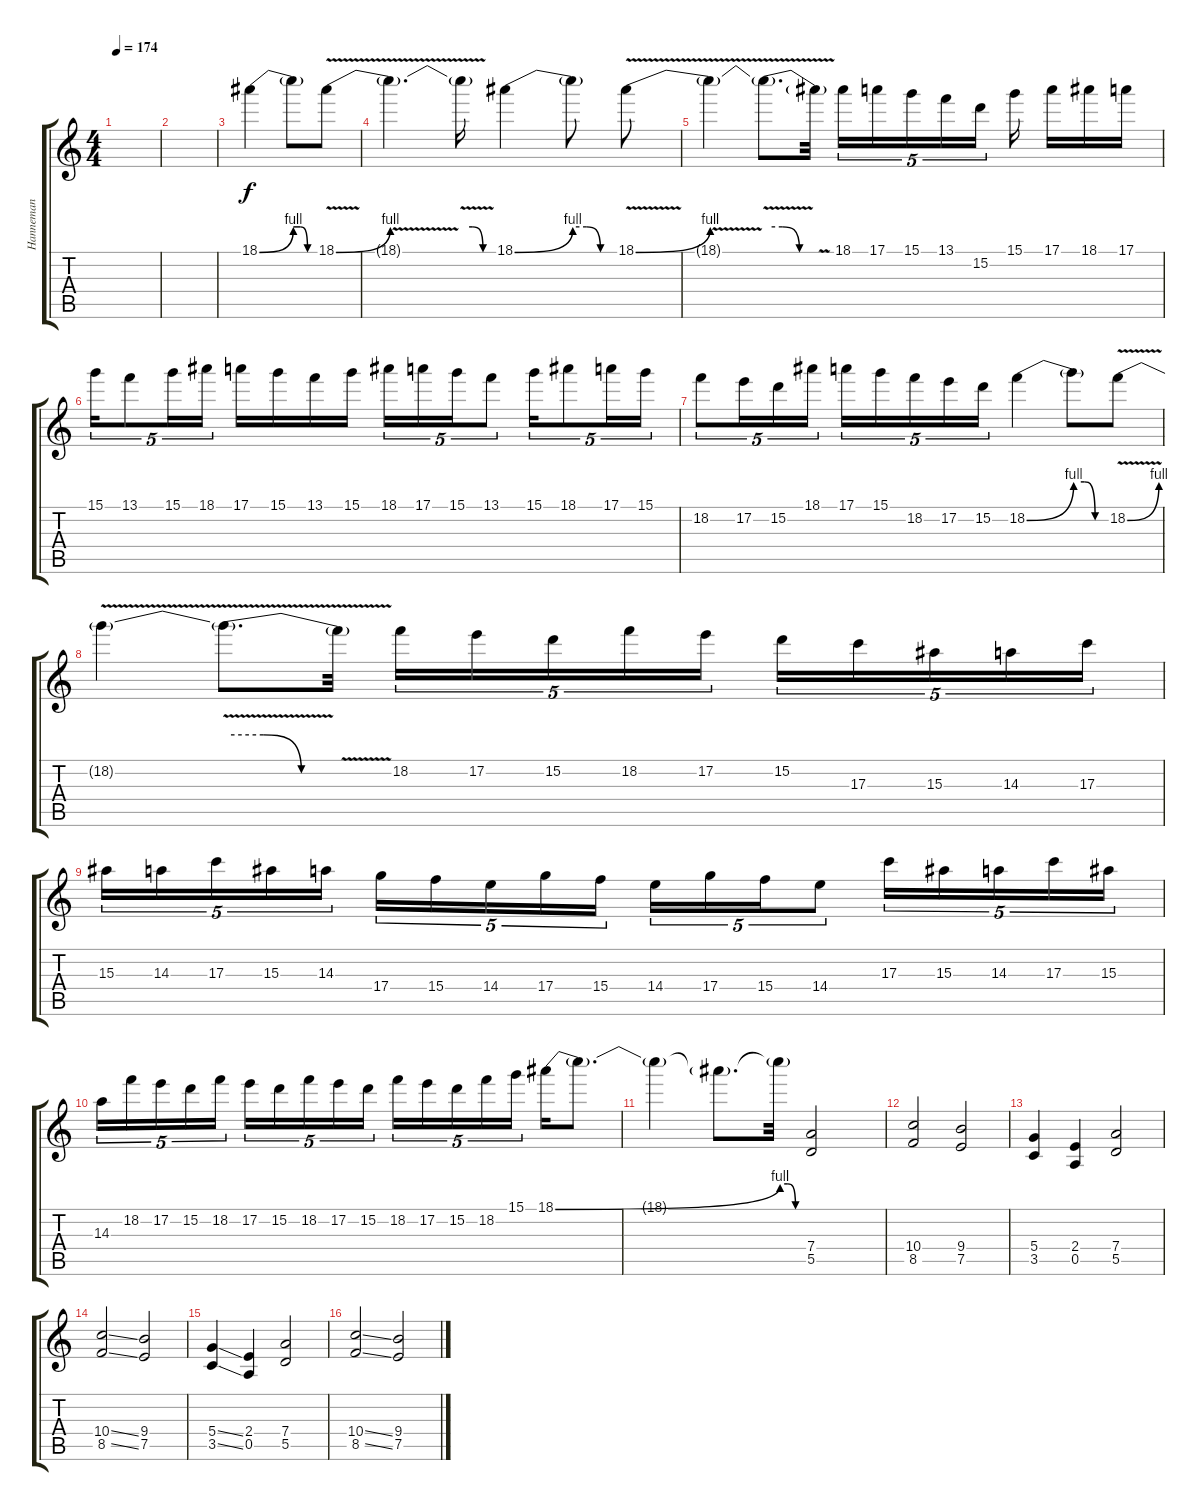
\track ("Hanneman" "Hanneman") {instrument distortionguitar}
\staff {score tabs}
\tuning (E4 B3 G3 D3 A2 E2) {hide}
\ts (4 4)
\tempo 174
\clef g2
\ks c
|
|
18.1{be (bend 0 0 60 4)}.4 18.1{be (custom 0 4 20 4 40 0 60 0) t}.8 18.1{be (bend 0 0 60 4) v}.8 |
18.1{v t}.4{d} 18.1{be (custom 0 4 20 4 40 0 60 0) v t}.16 18.1{be (bend 0 0 60 4)}.4 18.1{be (custom 0 4 20 4 40 0 60 0) t}.8 18.1{be (bend 0 0 60 4) v}.8 |
18.1{v t}.4 18.1{be (custom 0 4 20 4 40 0 60 0) v t}.8{d} 18.1{v t}.32 18.1.16{tu (5 4)} 17.1.16{tu (5 4)} 15.1.16{tu (5 4)} 13.1.16{tu (5 4)} 15.2.16{tu (5 4)} 15.1.16 17.1.16 18.1.16 17.1.16 |
15.1.16{tu (5 4)} 13.1.8{tu (5 4)} 15.1.16{tu (5 4)} 18.1.16{tu (5 4)} 17.1.16 15.1.16 13.1.16 15.1.16 18.1.16{tu (5 4)} 17.1.16{tu (5 4)} 15.1.16{tu (5 4)} 13.1.8{tu (5 4)} 15.1.16{tu (5 4)} 18.1.8{tu (5 4)} 17.1.16{tu (5 4)} 15.1.16{tu (5 4)} |
18.2.8{tu (5 4)} 17.2.16{tu (5 4)} 15.2.16{tu (5 4)} 18.1.16{tu (5 4)} 17.1.16{tu (5 4)} 15.1.16{tu (5 4)} 18.2.16{tu (5 4)} 17.2.16{tu (5 4)} 15.2.16{tu (5 4)} 18.2{be (bend 0 0 60 4)}.4 18.2{be (custom 0 4 20 4 40 0 60 0) t}.8 18.2{be (bend 0 0 60 4) v}.8 |
18.2{v t}.4 18.2{be (custom 0 4 20 4 40 0 60 0) v t}.8{d} 18.2{v t}.32 18.2.16{tu (5 4)} 17.2.16{tu (5 4)} 15.2.16{tu (5 4)} 18.2.16{tu (5 4)} 17.2.16{tu (5 4)} 15.2.16{tu (5 4)} 17.3.16{tu (5 4)} 15.3.16{tu (5 4)} 14.3.16{tu (5 4)} 17.3.16{tu (5 4)} |
15.3.16{tu (5 4)} 14.3.16{tu (5 4)} 17.3.16{tu (5 4)} 15.3.16{tu (5 4)} 14.3.16{tu (5 4)} 17.4.16{tu (5 4)} 15.4.16{tu (5 4)} 14.4.16{tu (5 4)} 17.4.16{tu (5 4)} 15.4.16{tu (5 4)} 14.4.16{tu (5 4)} 17.4.16{tu (5 4)} 15.4.16{tu (5 4)} 14.4.8{tu (5 4)} 17.3.16{tu (5 4)} 15.3.16{tu (5 4)} 14.3.16{tu (5 4)} 17.3.16{tu (5 4)} 15.3.16{tu (5 4)} |
14.3.16{tu (5 4)} 18.2.16{tu (5 4)} 17.2.16{tu (5 4)} 15.2.16{tu (5 4)} 18.2.16{tu (5 4)} 17.2.16{tu (5 4)} 15.2.16{tu (5 4)} 18.2.16{tu (5 4)} 17.2.16{tu (5 4)} 15.2.16{tu (5 4)} 18.2.16{tu (5 4)} 17.2.16{tu (5 4)} 15.2.16{tu (5 4)} 18.2.16{tu (5 4)} 15.1.16{tu (5 4)} 18.1{be (bend 0 0 60 4)}.16 18.1{t}.8{d} |
18.1{t}.4 18.1{t}.8{d} 18.1{be (custom 0 4 20 4 40 0 60 0) t}.32 (7.4 5.5).2 |
(10.4 8.5).2 (9.4 7.5).2 |
(5.4 3.5).4 (2.4 0.5).4 (7.4 5.5).2 |
(10.4{ss} 8.5{ss}).2 (9.4 7.5).2 |
(5.4{ss} 3.5{ss}).4 (2.4 0.5).4 (7.4 5.5).2 |
(10.4{ss} 8.5{ss}).2 (9.4 7.5).2
